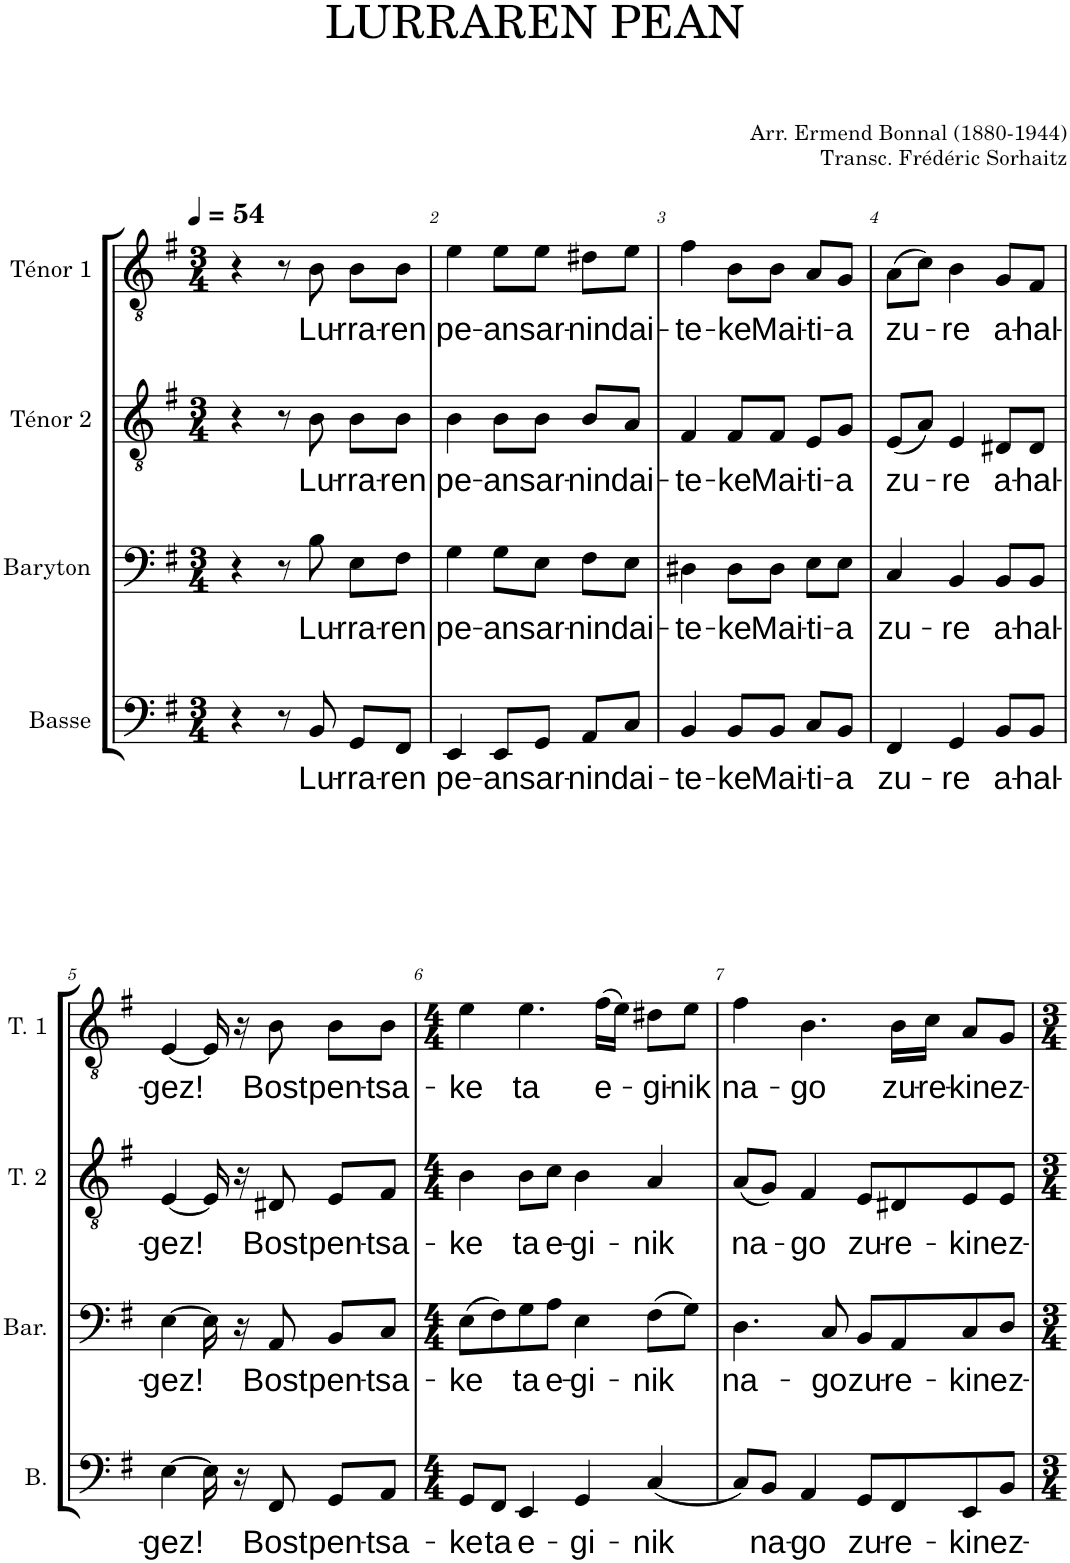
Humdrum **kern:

**kern	**text	**kern	**text	**kern	**text	**kern	**text
*part4	*part4	*part3	*part3	*part2	*part2	*part1	*part1
*staff4	*staff4	*staff3	*staff3	*staff2	*staff2	*staff1	*staff1
*I"Basse	*	*I"Baryton	*	*I"Ténor 2	*	*I"Ténor 1	*
*I'B.	*	*I'Bar.	*	*I'T. 2	*	*I'T. 1	*
*clefF4	*	*clefF4	*	*clefGv2	*	*clefGv2	*
*k[f#]	*	*k[f#]	*	*k[f#]	*	*k[f#]	*
*M3/4	*	*M3/4	*	*M3/4	*	*M3/4	*
*MM54	*	*MM54	*	*MM54	*	*MM54	*
=1	=1	=1	=1	=1	=1	=1	=1
4r	.	4r	.	4r	.	4r	.
8r	.	8r	.	8r	.	8r	.
!	!LO:LY:b	!	!LO:LY:b	!	!LO:LY:b	!	!LO:LY:b
8BB/	Lu-	8B\	Lu-	8B\	Lu-	8B\	Lu-
!	!LO:LY:b	!	!LO:LY:b	!	!LO:LY:b	!	!LO:LY:b
8GG/L	-rra-	8E\L	-rra-	8B\L	-rra-	8B\L	-rra-
!	!LO:LY:b	!	!LO:LY:b	!	!LO:LY:b	!	!LO:LY:b
8FF#/J	-ren	8F#\J	-ren	8B\J	-ren	8B\J	-ren
=2	=2	=2	=2	=2	=2	=2	=2
!	!LO:LY:b	!	!LO:LY:b	!	!LO:LY:b	!	!LO:LY:b
4EE/	pe-	4G\	pe-	4B\	pe-	4e\	pe-
!	!LO:LY:b	!	!LO:LY:b	!	!LO:LY:b	!	!LO:LY:b
8EE/L	-an	8G\L	-an	8B\L	-an	8e\L	-an
!	!LO:LY:b	!	!LO:LY:b	!	!LO:LY:b	!	!LO:LY:b
8GG/J	sar-	8E\J	sar-	8B\J	sar-	8e\J	sar-
!	!LO:LY:b	!	!LO:LY:b	!	!LO:LY:b	!	!LO:LY:b
8AA/L	-nin	8F#\L	-nin	8B/L	-nin	8d#X\L	-nin
!	!LO:LY:b	!	!LO:LY:b	!	!LO:LY:b	!	!LO:LY:b
8C/J	dai-	8E\J	dai-	8A/J	dai-	8e\J	dai-
=3	=3	=3	=3	=3	=3	=3	=3
!	!LO:LY:b	!	!LO:LY:b	!	!LO:LY:b	!	!LO:LY:b
4BB/	-te-	4D#X\	-te-	4F#/	-te-	4f#\	-te-
!	!LO:LY:b	!	!LO:LY:b	!	!LO:LY:b	!	!LO:LY:b
8BB/L	-ke	8D#\L	-ke	8F#/L	-ke	8B\L	-ke
!	!LO:LY:b	!	!LO:LY:b	!	!LO:LY:b	!	!LO:LY:b
8BB/J	Mai-	8D#\J	Mai-	8F#/J	Mai-	8B\J	Mai-
!	!LO:LY:b	!	!LO:LY:b	!	!LO:LY:b	!	!LO:LY:b
8C/L	-ti-	8E\L	-ti-	8E/L	-ti-	8A/L	-ti-
!	!LO:LY:b	!	!LO:LY:b	!	!LO:LY:b	!	!LO:LY:b
8BB/J	-a	8E\J	-a	8G/J	-a	8G/J	-a
=4	=4	=4	=4	=4	=4	=4	=4
!	!LO:LY:b	!	!LO:LY:b	!	!LO:LY:b	!	!LO:LY:b
4FF#/	zu-	4C/	zu-	(8E/L	zu-	(8A\L	zu-
.	.	.	.	8A/J)	.	8c\J)	.
!	!LO:LY:b	!	!LO:LY:b	!	!LO:LY:b	!	!LO:LY:b
4GG/	-re	4BB/	-re	4E/	-re	4B\	-re
!	!LO:LY:b	!	!LO:LY:b	!	!LO:LY:b	!	!LO:LY:b
8BB/L	a-	8BB/L	a-	8D#X/L	a-	8G/L	a-
!	!LO:LY:b	!	!LO:LY:b	!	!LO:LY:b	!	!LO:LY:b
8BB/J	-hal-	8BB/J	-hal-	8D#/J	-hal-	8F#/J	-hal-
!!LO:LB:g=z
=5	=5	=5	=5	=5	=5	=5	=5
!	!LO:LY:b	!	!LO:LY:b	!	!LO:LY:b	!	!LO:LY:b
[4E\	-gez!	[4E\	-gez!	[4E/	-gez!	[4E/	-gez!
16E\]	.	16E\]	.	16E/]	.	16E/]	.
16r	.	16r	.	16r	.	16r	.
!	!LO:LY:b	!	!LO:LY:b	!	!LO:LY:b	!	!LO:LY:b
8FF#/	Bost	8AA/	Bost	8D#X/	Bost	8B\	Bost
!	!LO:LY:b	!	!LO:LY:b	!	!LO:LY:b	!	!LO:LY:b
8GG/L	pen-	8BB/L	pen-	8E/L	pen-	8B\L	pen-
!	!LO:LY:b	!	!LO:LY:b	!	!LO:LY:b	!	!LO:LY:b
8AA/J	-tsa-	8C/J	-tsa-	8F#/J	-tsa-	8B\J	-tsa-
=6	=6	=6	=6	=6	=6	=6	=6
*M4/4	*	*M4/4	*	*M4/4	*	*M4/4	*
!	!LO:LY:b	!	!LO:LY:b	!	!LO:LY:b	!	!LO:LY:b
8GG/L	-ke	(8E\L	-ke	4B\	-ke	4e\	-ke
!	!LO:LY:b	!	!	!	!	!	!
8FF#/J	ta	8F#\)	.	.	.	.	.
!	!LO:LY:b	!	!LO:LY:b	!	!LO:LY:b	!	!LO:LY:b
4EE/	e-	8G\	ta	8B\L	ta	4.e\	ta
!	!	!	!LO:LY:b	!	!LO:LY:b	!	!
.	.	8A\J	e-	8c\J	e-	.	.
!	!LO:LY:b	!	!LO:LY:b	!	!LO:LY:b	!	!
4GG/	-gi-	4E\	-gi-	4B\	-gi-	.	.
!	!	!	!	!	!	!	!LO:LY:b
.	.	.	.	.	.	(16f#\LL	e-
.	.	.	.	.	.	16e\JJ)	.
!	!LO:LY:b	!	!LO:LY:b	!	!LO:LY:b	!	!LO:LY:b
(4C/	-nik	(8F#\L	-nik	4A/	-nik	8d#X\L	-gi-
!	!	!	!	!	!	!	!LO:LY:b
.	.	8G\J)	.	.	.	8e\J	-nik
=7	=7	=7	=7	=7	=7	=7	=7
!	!	!	!LO:LY:b	!	!LO:LY:b	!	!LO:LY:b
8C/L)	.	4.D\	na-	(8A/L	na-	4f#\	na-
!	!LO:LY:b	!	!	!	!	!	!
8BB/J	na-	.	.	8G/J)	.	.	.
!	!LO:LY:b	!	!	!	!LO:LY:b	!	!LO:LY:b
4AA/	-go	.	.	4F#/	-go	4.B\	-go
!	!	!	!LO:LY:b	!	!	!	!
.	.	8C/	-go	.	.	.	.
!	!LO:LY:b	!	!LO:LY:b	!	!LO:LY:b	!	!
8GG/L	zu-	8BB/L	zu-	8E/L	zu-	.	.
!	!LO:LY:b	!	!LO:LY:b	!	!LO:LY:b	!	!LO:LY:b
8FF#/	-re-	8AA/	-re-	8D#X/	-re-	16B\LL	zu-
!	!	!	!	!	!	!	!LO:LY:b
.	.	.	.	.	.	16c\JJ	-re-
!	!LO:LY:b	!	!LO:LY:b	!	!LO:LY:b	!	!LO:LY:b
8EE/	-kin	8C/	-kin	8E/	-kin	8A/L	-kin
!	!LO:LY:b	!	!LO:LY:b	!	!LO:LY:b	!	!LO:LY:b
8BB/J	ez-	8D/J	ez-	8E/J	ez-	8G/J	ez-
=	=	=	=	=	=	=	=
*-	*-	*-	*-	*-	*-	*-	*-
